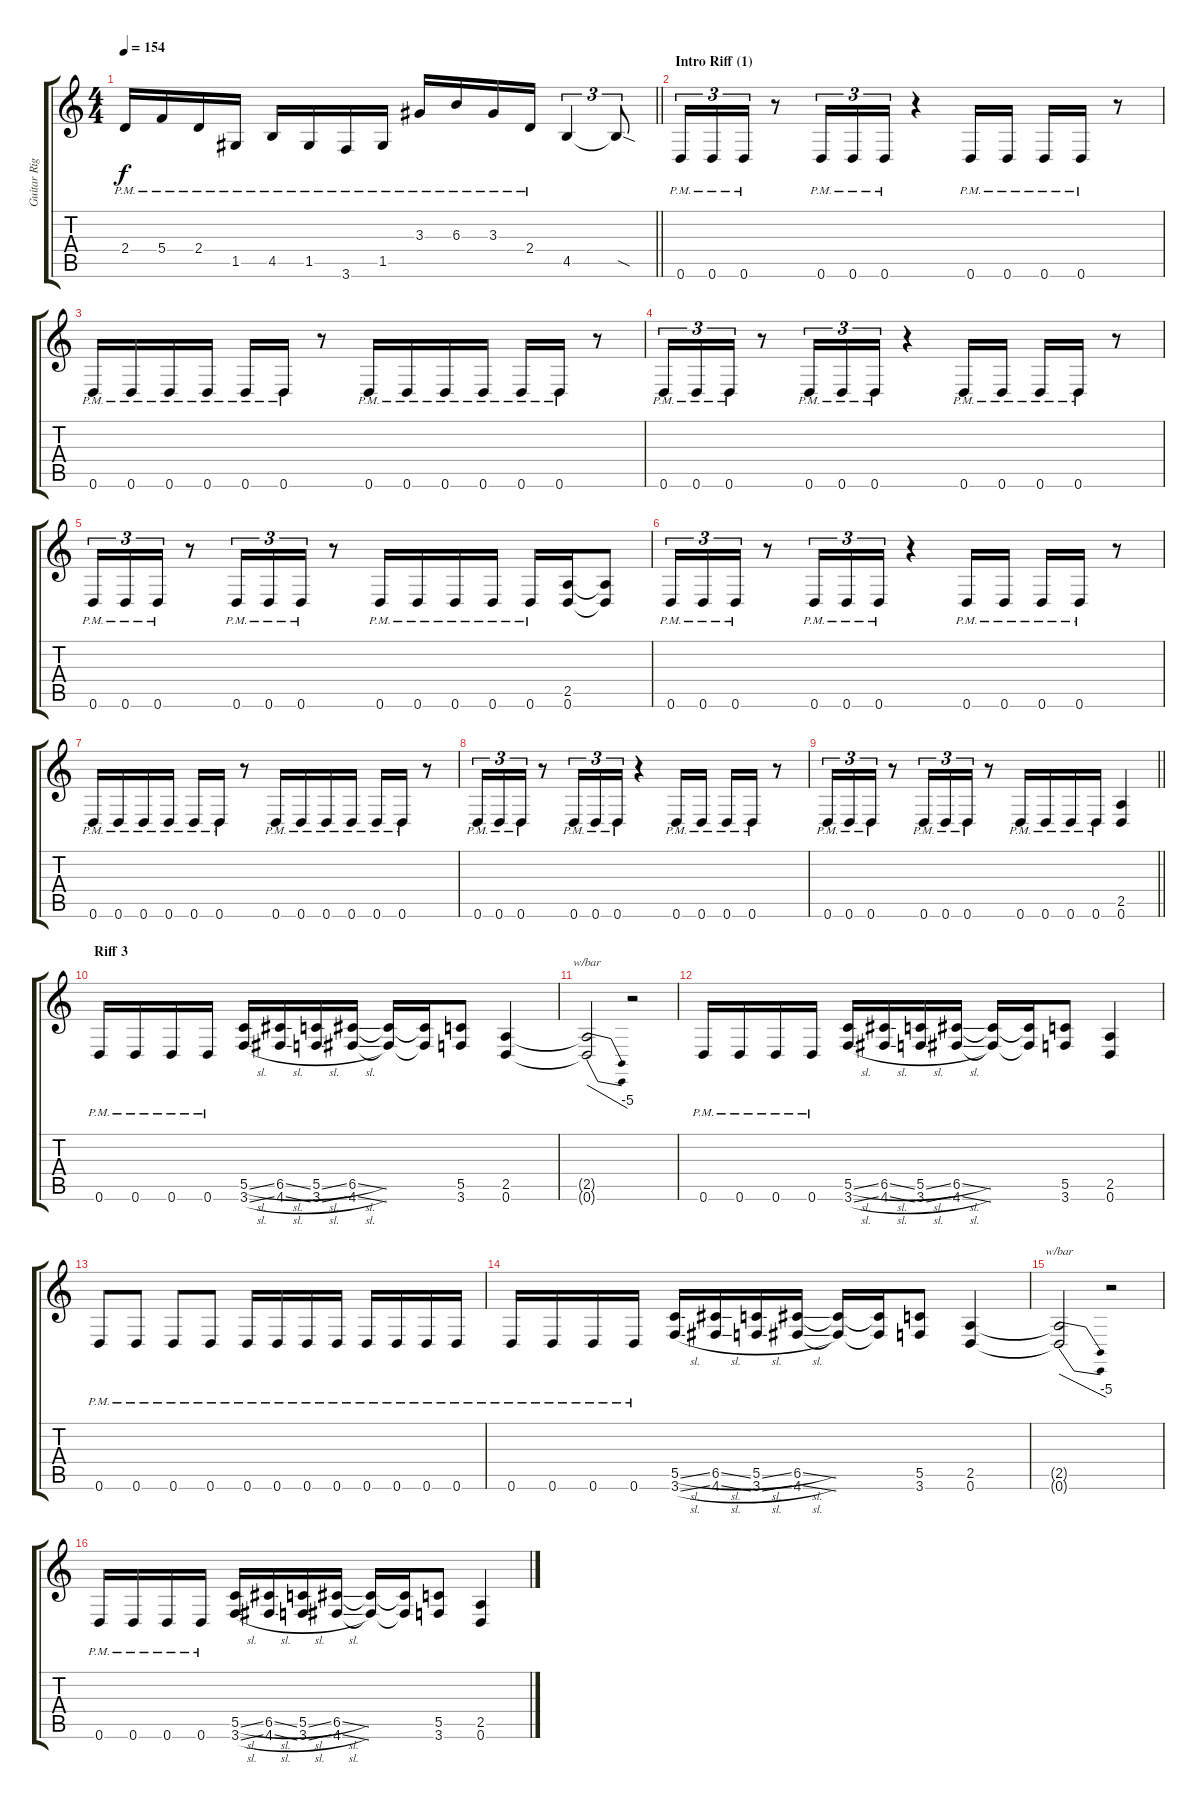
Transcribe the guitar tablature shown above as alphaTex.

\track ("Guitar Right" "Guitar Rig") {instrument distortionguitar}
\staff {score tabs}
\tuning (D4 A3 F3 C3 G2 D2) {hide}
\ts (4 4)
\tempo 154
\clef g2
\barLineRight lightlight
\ks c
2.4{pm}.16{dy f} 5.4{pm}.16 2.4{pm}.16 1.5{pm}.16 4.5{pm}.16 1.5{pm}.16 3.6{pm}.16 1.5{pm}.16 3.3{pm}.16 6.3{pm}.16 3.3{pm}.16 2.4{pm}.16 4.5.4{tu (3 2)} 4.5{sod t}.8{tu (3 2)} |
\section ("" "Intro Riff (1)")
0.6{pm}.16{tu (3 2)} 0.6{pm}.16{tu (3 2)} 0.6{pm}.16{tu (3 2)} r.8 0.6{pm}.16{tu (3 2)} 0.6{pm}.16{tu (3 2)} 0.6{pm}.16{tu (3 2)} r.4 0.6{pm}.16 0.6{pm}.16 0.6{pm}.16 0.6{pm}.16 r.8 |
0.6{pm}.16 0.6{pm}.16 0.6{pm}.16 0.6{pm}.16 0.6{pm}.16 0.6{pm}.16 r.8 0.6{pm}.16 0.6{pm}.16 0.6{pm}.16 0.6{pm}.16 0.6{pm}.16 0.6{pm}.16 r.8 |
0.6{pm}.16{tu (3 2)} 0.6{pm}.16{tu (3 2)} 0.6{pm}.16{tu (3 2)} r.8 0.6{pm}.16{tu (3 2)} 0.6{pm}.16{tu (3 2)} 0.6{pm}.16{tu (3 2)} r.4 0.6{pm}.16 0.6{pm}.16 0.6{pm}.16 0.6{pm}.16 r.8 |
0.6{pm}.16{tu (3 2)} 0.6{pm}.16{tu (3 2)} 0.6{pm}.16{tu (3 2)} r.8 0.6{pm}.16{tu (3 2)} 0.6{pm}.16{tu (3 2)} 0.6{pm}.16{tu (3 2)} r.8 0.6{pm}.16 0.6{pm}.16 0.6{pm}.16 0.6{pm}.16 0.6{pm}.16 (2.5 0.6).16 (2.5{t} 0.6{t}).8 |
0.6{pm}.16{tu (3 2)} 0.6{pm}.16{tu (3 2)} 0.6{pm}.16{tu (3 2)} r.8 0.6{pm}.16{tu (3 2)} 0.6{pm}.16{tu (3 2)} 0.6{pm}.16{tu (3 2)} r.4 0.6{pm}.16 0.6{pm}.16 0.6{pm}.16 0.6{pm}.16 r.8 |
0.6{pm}.16 0.6{pm}.16 0.6{pm}.16 0.6{pm}.16 0.6{pm}.16 0.6{pm}.16 r.8 0.6{pm}.16 0.6{pm}.16 0.6{pm}.16 0.6{pm}.16 0.6{pm}.16 0.6{pm}.16 r.8 |
0.6{pm}.16{tu (3 2)} 0.6{pm}.16{tu (3 2)} 0.6{pm}.16{tu (3 2)} r.8 0.6{pm}.16{tu (3 2)} 0.6{pm}.16{tu (3 2)} 0.6{pm}.16{tu (3 2)} r.4 0.6{pm}.16 0.6{pm}.16 0.6{pm}.16 0.6{pm}.16 r.8 |
\barLineRight lightlight
0.6{pm}.16{tu (3 2)} 0.6{pm}.16{tu (3 2)} 0.6{pm}.16{tu (3 2)} r.8 0.6{pm}.16{tu (3 2)} 0.6{pm}.16{tu (3 2)} 0.6{pm}.16{tu (3 2)} r.8 0.6{pm}.16 0.6{pm}.16 0.6{pm}.16 0.6{pm}.16 (2.5 0.6).4 |
\section ("" "Riff 3")
0.6{pm}.16 0.6{pm}.16 0.6{pm}.16 0.6{pm}.16 (5.5{sl} 3.6{sl}).16 (6.5{sl} 4.6{sl}).16 (5.5{sl} 3.6{sl}).16 (6.5{sl} 4.6{sl}).16 (6.5{t} 4.6{t}).16 (6.5{t} 4.6{t}).16 (5.5 3.6).8 (2.5 0.6).4 |
(2.5{t} 0.6{t}).2{tbe (dive default 0 0 60 -20)} r.2 |
0.6{pm}.16 0.6{pm}.16 0.6{pm}.16 0.6{pm}.16 (5.5{sl} 3.6{sl}).16 (6.5{sl} 4.6{sl}).16 (5.5{sl} 3.6{sl}).16 (6.5{sl} 4.6{sl}).16 (6.5{t} 4.6{t}).16 (6.5{t} 4.6{t}).16 (5.5 3.6).8 (2.5 0.6).4 |
0.6{pm}.8 0.6{pm}.8 0.6{pm}.8 0.6{pm}.8 0.6{pm}.16 0.6{pm}.16 0.6{pm}.16 0.6{pm}.16 0.6{pm}.16 0.6{pm}.16 0.6{pm}.16 0.6{pm}.16 |
0.6{pm}.16 0.6{pm}.16 0.6{pm}.16 0.6{pm}.16 (5.5{sl} 3.6{sl}).16 (6.5{sl} 4.6{sl}).16 (5.5{sl} 3.6{sl}).16 (6.5{sl} 4.6{sl}).16 (6.5{t} 4.6{t}).16 (6.5{t} 4.6{t}).16 (5.5 3.6).8 (2.5 0.6).4 |
(2.5{t} 0.6{t}).2{tbe (dive default 0 0 60 -20)} r.2 |
0.6{pm}.16 0.6{pm}.16 0.6{pm}.16 0.6{pm}.16 (5.5{sl} 3.6{sl}).16 (6.5{sl} 4.6{sl}).16 (5.5{sl} 3.6{sl}).16 (6.5{sl} 4.6{sl}).16 (6.5{t} 4.6{t}).16 (6.5{t} 4.6{t}).16 (5.5 3.6).8 (2.5 0.6).4
